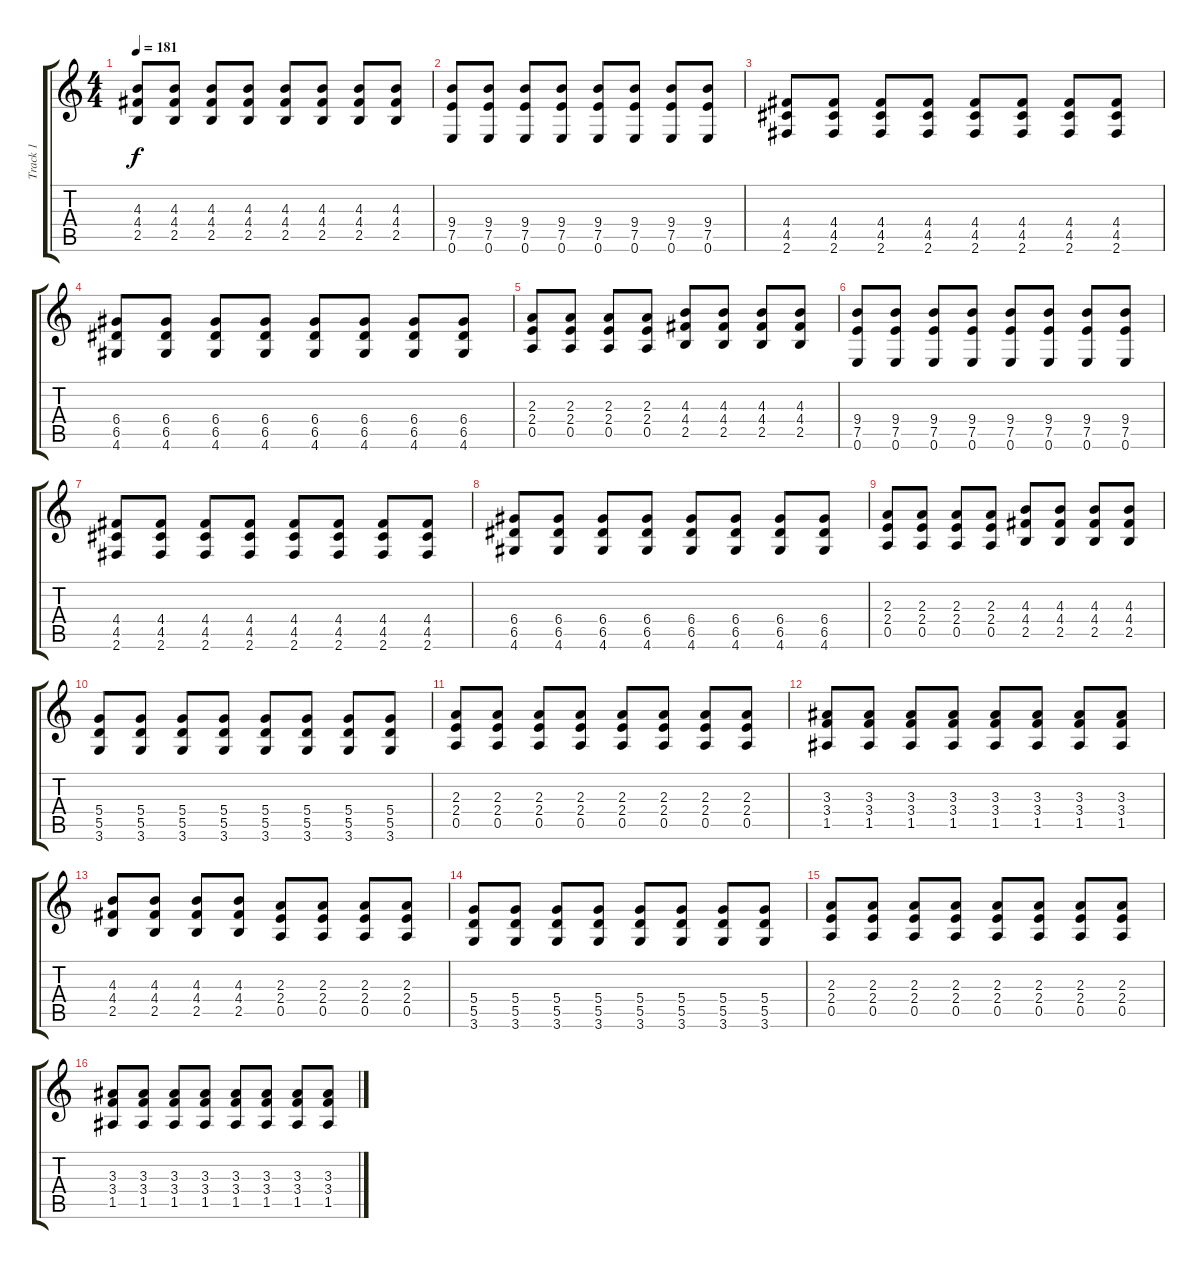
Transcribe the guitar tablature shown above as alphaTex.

\track ("Track 1" "Track 1") {instrument distortionguitar}
\staff {score tabs}
\tuning (E4 B3 G3 D3 A2 E2) {hide}
\ts (4 4)
\tempo 181
\clef g2
\ks c
(4.3 4.4 2.5).8{dy f} (4.3 4.4 2.5).8 (4.3 4.4 2.5).8 (4.3 4.4 2.5).8 (4.3 4.4 2.5).8 (4.3 4.4 2.5).8 (4.3 4.4 2.5).8 (4.3 4.4 2.5).8 |
(9.4 7.5 0.6).8 (9.4 7.5 0.6).8 (9.4 7.5 0.6).8 (9.4 7.5 0.6).8 (9.4 7.5 0.6).8 (9.4 7.5 0.6).8 (9.4 7.5 0.6).8 (9.4 7.5 0.6).8 |
(4.4 4.5 2.6).8 (4.4 4.5 2.6).8 (4.4 4.5 2.6).8 (4.4 4.5 2.6).8 (4.4 4.5 2.6).8 (4.4 4.5 2.6).8 (4.4 4.5 2.6).8 (4.4 4.5 2.6).8 |
(6.4 6.5 4.6).8 (6.4 6.5 4.6).8 (6.4 6.5 4.6).8 (6.4 6.5 4.6).8 (6.4 6.5 4.6).8 (6.4 6.5 4.6).8 (6.4 6.5 4.6).8 (6.4 6.5 4.6).8 |
(2.3 2.4 0.5).8 (2.3 2.4 0.5).8 (2.3 2.4 0.5).8 (2.3 2.4 0.5).8 (4.3 4.4 2.5).8 (4.3 4.4 2.5).8 (4.3 4.4 2.5).8 (4.3 4.4 2.5).8 |
(9.4 7.5 0.6).8 (9.4 7.5 0.6).8 (9.4 7.5 0.6).8 (9.4 7.5 0.6).8 (9.4 7.5 0.6).8 (9.4 7.5 0.6).8 (9.4 7.5 0.6).8 (9.4 7.5 0.6).8 |
(4.4 4.5 2.6).8 (4.4 4.5 2.6).8 (4.4 4.5 2.6).8 (4.4 4.5 2.6).8 (4.4 4.5 2.6).8 (4.4 4.5 2.6).8 (4.4 4.5 2.6).8 (4.4 4.5 2.6).8 |
(6.4 6.5 4.6).8 (6.4 6.5 4.6).8 (6.4 6.5 4.6).8 (6.4 6.5 4.6).8 (6.4 6.5 4.6).8 (6.4 6.5 4.6).8 (6.4 6.5 4.6).8 (6.4 6.5 4.6).8 |
(2.3 2.4 0.5).8 (2.3 2.4 0.5).8 (2.3 2.4 0.5).8 (2.3 2.4 0.5).8 (4.3 4.4 2.5).8 (4.3 4.4 2.5).8 (4.3 4.4 2.5).8 (4.3 4.4 2.5).8 |
(5.4 5.5 3.6).8 (5.4 5.5 3.6).8 (5.4 5.5 3.6).8 (5.4 5.5 3.6).8 (5.4 5.5 3.6).8 (5.4 5.5 3.6).8 (5.4 5.5 3.6).8 (5.4 5.5 3.6).8 |
(2.3 2.4 0.5).8 (2.3 2.4 0.5).8 (2.3 2.4 0.5).8 (2.3 2.4 0.5).8 (2.3 2.4 0.5).8 (2.3 2.4 0.5).8 (2.3 2.4 0.5).8 (2.3 2.4 0.5).8 |
(3.3 3.4 1.5).8 (3.3 3.4 1.5).8 (3.3 3.4 1.5).8 (3.3 3.4 1.5).8 (3.3 3.4 1.5).8 (3.3 3.4 1.5).8 (3.3 3.4 1.5).8 (3.3 3.4 1.5).8 |
(4.3 4.4 2.5).8 (4.3 4.4 2.5).8 (4.3 4.4 2.5).8 (4.3 4.4 2.5).8 (2.3 2.4 0.5).8 (2.3 2.4 0.5).8 (2.3 2.4 0.5).8 (2.3 2.4 0.5).8 |
(5.4 5.5 3.6).8 (5.4 5.5 3.6).8 (5.4 5.5 3.6).8 (5.4 5.5 3.6).8 (5.4 5.5 3.6).8 (5.4 5.5 3.6).8 (5.4 5.5 3.6).8 (5.4 5.5 3.6).8 |
(2.3 2.4 0.5).8 (2.3 2.4 0.5).8 (2.3 2.4 0.5).8 (2.3 2.4 0.5).8 (2.3 2.4 0.5).8 (2.3 2.4 0.5).8 (2.3 2.4 0.5).8 (2.3 2.4 0.5).8 |
(3.3 3.4 1.5).8 (3.3 3.4 1.5).8 (3.3 3.4 1.5).8 (3.3 3.4 1.5).8 (3.3 3.4 1.5).8 (3.3 3.4 1.5).8 (3.3 3.4 1.5).8 (3.3 3.4 1.5).8
